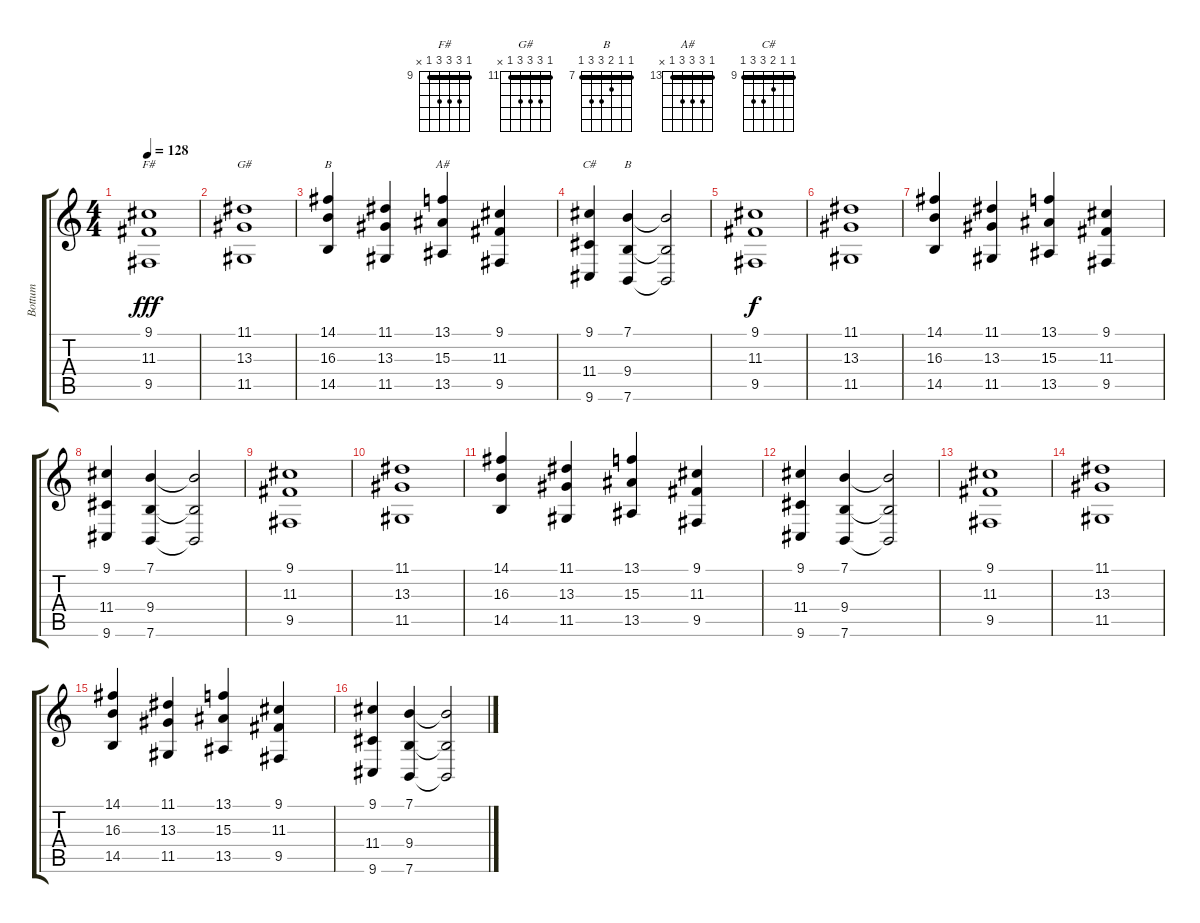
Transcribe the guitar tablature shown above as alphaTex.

\track ("Bottum" "Bottum") {instrument stringensemble1}
\staff {score tabs}
\tuning (E4 B3 G3 D3 A2 E2) {hide}
\chord ("F#" 9 11 11 11 9 x) {firstfret 9 barre 9}
\chord ("G#" 11 13 13 13 11 x) {firstfret 11 barre 11}
\chord ("B" 14 16 16 16 14 x) {firstfret 14 barre 14}
\chord ("A#" 13 15 15 15 13 x) {firstfret 13 barre 13}
\chord ("C#" 9 9 10 11 11 9) {firstfret 9 barre 9}
\chord ("B" 7 7 8 9 9 7) {firstfret 7 barre 7}
\ts (4 4)
\tempo 128
\clef g2
\ks c
(9.1 11.3 9.5).1{ch "F#" dy fff} |
(11.1 13.3 11.5).1{ch "G#"} |
(14.1 16.3 14.5).4{ch "B"} (11.1 13.3 11.5).4 (13.1 15.3 13.5).4{ch "A#"} (9.1 11.3 9.5).4 |
(9.1 11.4 9.6).4{ch "C#"} (7.1 9.4 7.6).4{ch "B"} (7.1{t} 9.4{t} 7.6{t}).2 |
(9.1 11.3 9.5).1{dy f} |
(11.1 13.3 11.5).1 |
(14.1 16.3 14.5).4 (11.1 13.3 11.5).4 (13.1 15.3 13.5).4 (9.1 11.3 9.5).4 |
(9.1 11.4 9.6).4 (7.1 9.4 7.6).4 (7.1{t} 9.4{t} 7.6{t}).2 |
(9.1 11.3 9.5).1 |
(11.1 13.3 11.5).1 |
(14.1 16.3 14.5).4 (11.1 13.3 11.5).4 (13.1 15.3 13.5).4 (9.1 11.3 9.5).4 |
(9.1 11.4 9.6).4 (7.1 9.4 7.6).4 (7.1{t} 9.4{t} 7.6{t}).2 |
(9.1 11.3 9.5).1 |
(11.1 13.3 11.5).1 |
(14.1 16.3 14.5).4 (11.1 13.3 11.5).4 (13.1 15.3 13.5).4 (9.1 11.3 9.5).4 |
(9.1 11.4 9.6).4 (7.1 9.4 7.6).4 (7.1{t} 9.4{t} 7.6{t}).2
